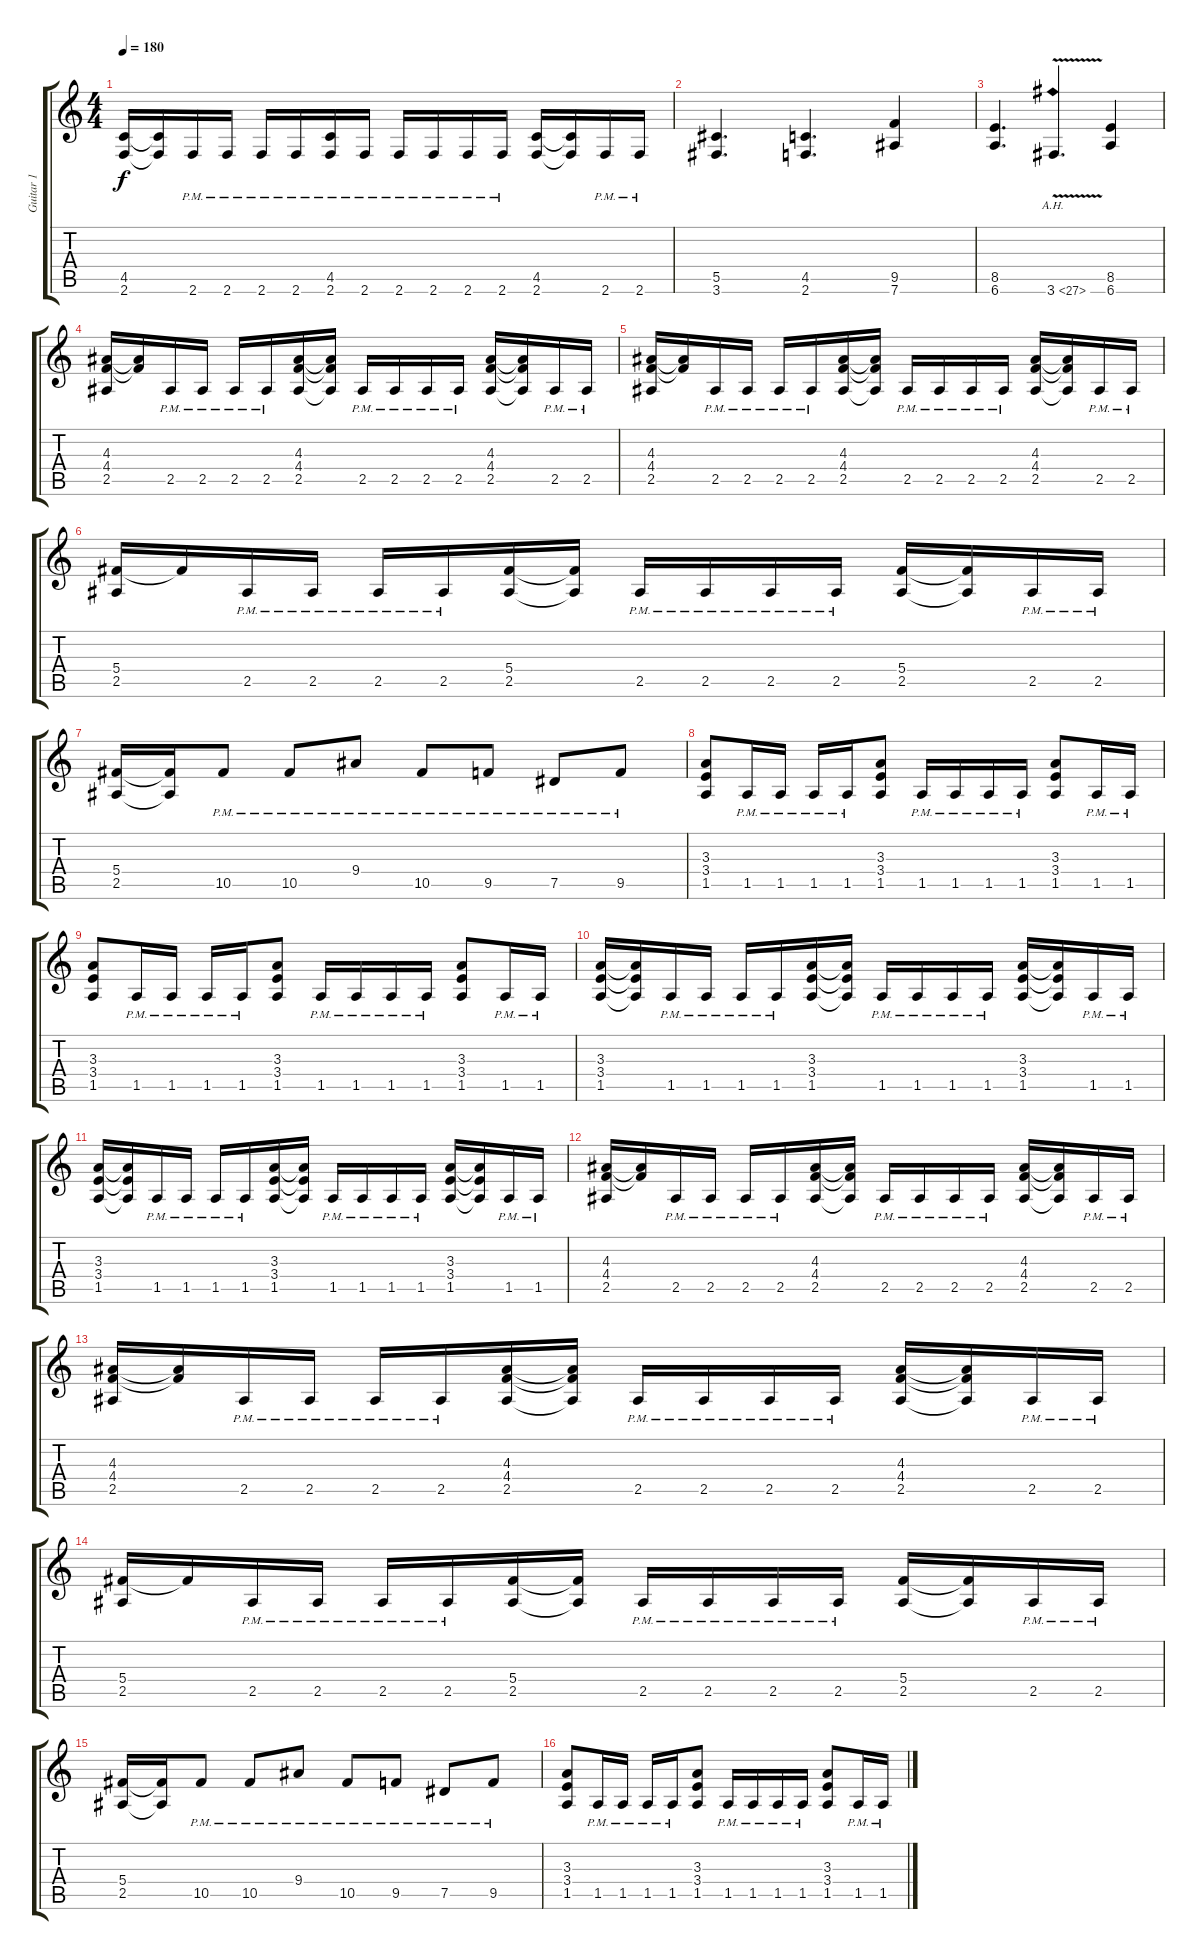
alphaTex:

\track ("Guitar 1" "Guitar 1") {instrument distortionguitar}
\staff {score tabs}
\tuning (Eb4 Bb3 Gb3 Db3 Ab2 Eb2) {hide}
\ts (4 4)
\tempo 180
\clef g2
\ks c
(4.5 2.6).16{dy f} (4.5{t} 2.6{t}).16 2.6{pm}.16 2.6{pm}.16 2.6{pm}.16 2.6{pm}.16 (4.5 2.6{pm}).16 2.6{pm}.16 2.6{pm}.16 2.6{pm}.16 2.6{pm}.16 2.6{pm}.16 (4.5 2.6).16 (4.5{t} 2.6{t}).16 2.6{pm}.16 2.6{pm}.16 |
(5.5 3.6).4{d} (4.5 2.6).4{d} (9.5 7.6).4 |
(8.5 6.6).4{d} 3.6{ah 24 v}.4{d} (8.5 6.6).4 |
(4.3 4.4 2.5).16 (4.3{t} 4.4{t}).16 2.5{pm}.16 2.5{pm}.16 2.5{pm}.16 2.5{pm}.16 (4.3 4.4 2.5).16 (4.3{t} 4.4{t} 2.5{t}).16 2.5{pm}.16 2.5{pm}.16 2.5{pm}.16 2.5{pm}.16 (4.3 4.4 2.5).16 (4.3{t} 4.4{t} 2.5{t}).16 2.5{pm}.16 2.5{pm}.16 |
(4.3 4.4 2.5).16 (4.3{t} 4.4{t}).16 2.5{pm}.16 2.5{pm}.16 2.5{pm}.16 2.5{pm}.16 (4.3 4.4 2.5).16 (4.3{t} 4.4{t} 2.5{t}).16 2.5{pm}.16 2.5{pm}.16 2.5{pm}.16 2.5{pm}.16 (4.3 4.4 2.5).16 (4.3{t} 4.4{t} 2.5{t}).16 2.5{pm}.16 2.5{pm}.16 |
(5.4 2.5).16 5.4{t}.16 2.5{pm}.16 2.5{pm}.16 2.5{pm}.16 2.5{pm}.16 (5.4 2.5).16 (5.4{t} 2.5{t}).16 2.5{pm}.16 2.5{pm}.16 2.5{pm}.16 2.5{pm}.16 (5.4 2.5).16 (5.4{t} 2.5{t}).16 2.5{pm}.16 2.5{pm}.16 |
(5.4 2.5).16 (5.4{t} 2.5{t}).16 10.5{pm}.8 10.5{pm}.8 9.4{pm}.8 10.5{pm}.8 9.5{pm}.8 7.5{pm}.8 9.5{pm}.8 |
(3.3 3.4 1.5).8 1.5{pm}.16 1.5{pm}.16 1.5{pm}.16 1.5{pm}.16 (3.3 3.4 1.5).8 1.5{pm}.16 1.5{pm}.16 1.5{pm}.16 1.5{pm}.16 (3.3 3.4 1.5).8 1.5{pm}.16 1.5{pm}.16 |
(3.3 3.4 1.5).8 1.5{pm}.16 1.5{pm}.16 1.5{pm}.16 1.5{pm}.16 (3.3 3.4 1.5).8 1.5{pm}.16 1.5{pm}.16 1.5{pm}.16 1.5{pm}.16 (3.3 3.4 1.5).8 1.5{pm}.16 1.5{pm}.16 |
(3.3 3.4 1.5).16 (3.3{t} 3.4{t} 1.5{t}).16 1.5{pm}.16 1.5{pm}.16 1.5{pm}.16 1.5{pm}.16 (3.3 3.4 1.5).16 (3.3{t} 3.4{t} 1.5{t}).16 1.5{pm}.16 1.5{pm}.16 1.5{pm}.16 1.5{pm}.16 (3.3 3.4 1.5).16 (3.3{t} 3.4{t} 1.5{t}).16 1.5{pm}.16 1.5{pm}.16 |
(3.3 3.4 1.5).16 (3.3{t} 3.4{t} 1.5{t}).16 1.5{pm}.16 1.5{pm}.16 1.5{pm}.16 1.5{pm}.16 (3.3 3.4 1.5).16 (3.3{t} 3.4{t} 1.5{t}).16 1.5{pm}.16 1.5{pm}.16 1.5{pm}.16 1.5{pm}.16 (3.3 3.4 1.5).16 (3.3{t} 3.4{t} 1.5{t}).16 1.5{pm}.16 1.5{pm}.16 |
(4.3 4.4 2.5).16 (4.3{t} 4.4{t}).16 2.5{pm}.16 2.5{pm}.16 2.5{pm}.16 2.5{pm}.16 (4.3 4.4 2.5).16 (4.3{t} 4.4{t} 2.5{t}).16 2.5{pm}.16 2.5{pm}.16 2.5{pm}.16 2.5{pm}.16 (4.3 4.4 2.5).16 (4.3{t} 4.4{t} 2.5{t}).16 2.5{pm}.16 2.5{pm}.16 |
(4.3 4.4 2.5).16 (4.3{t} 4.4{t}).16 2.5{pm}.16 2.5{pm}.16 2.5{pm}.16 2.5{pm}.16 (4.3 4.4 2.5).16 (4.3{t} 4.4{t} 2.5{t}).16 2.5{pm}.16 2.5{pm}.16 2.5{pm}.16 2.5{pm}.16 (4.3 4.4 2.5).16 (4.3{t} 4.4{t} 2.5{t}).16 2.5{pm}.16 2.5{pm}.16 |
(5.4 2.5).16 5.4{t}.16 2.5{pm}.16 2.5{pm}.16 2.5{pm}.16 2.5{pm}.16 (5.4 2.5).16 (5.4{t} 2.5{t}).16 2.5{pm}.16 2.5{pm}.16 2.5{pm}.16 2.5{pm}.16 (5.4 2.5).16 (5.4{t} 2.5{t}).16 2.5{pm}.16 2.5{pm}.16 |
(5.4 2.5).16 (5.4{t} 2.5{t}).16 10.5{pm}.8 10.5{pm}.8 9.4{pm}.8 10.5{pm}.8 9.5{pm}.8 7.5{pm}.8 9.5{pm}.8 |
(3.3 3.4 1.5).8 1.5{pm}.16 1.5{pm}.16 1.5{pm}.16 1.5{pm}.16 (3.3 3.4 1.5).8 1.5{pm}.16 1.5{pm}.16 1.5{pm}.16 1.5{pm}.16 (3.3 3.4 1.5).8 1.5{pm}.16 1.5{pm}.16
